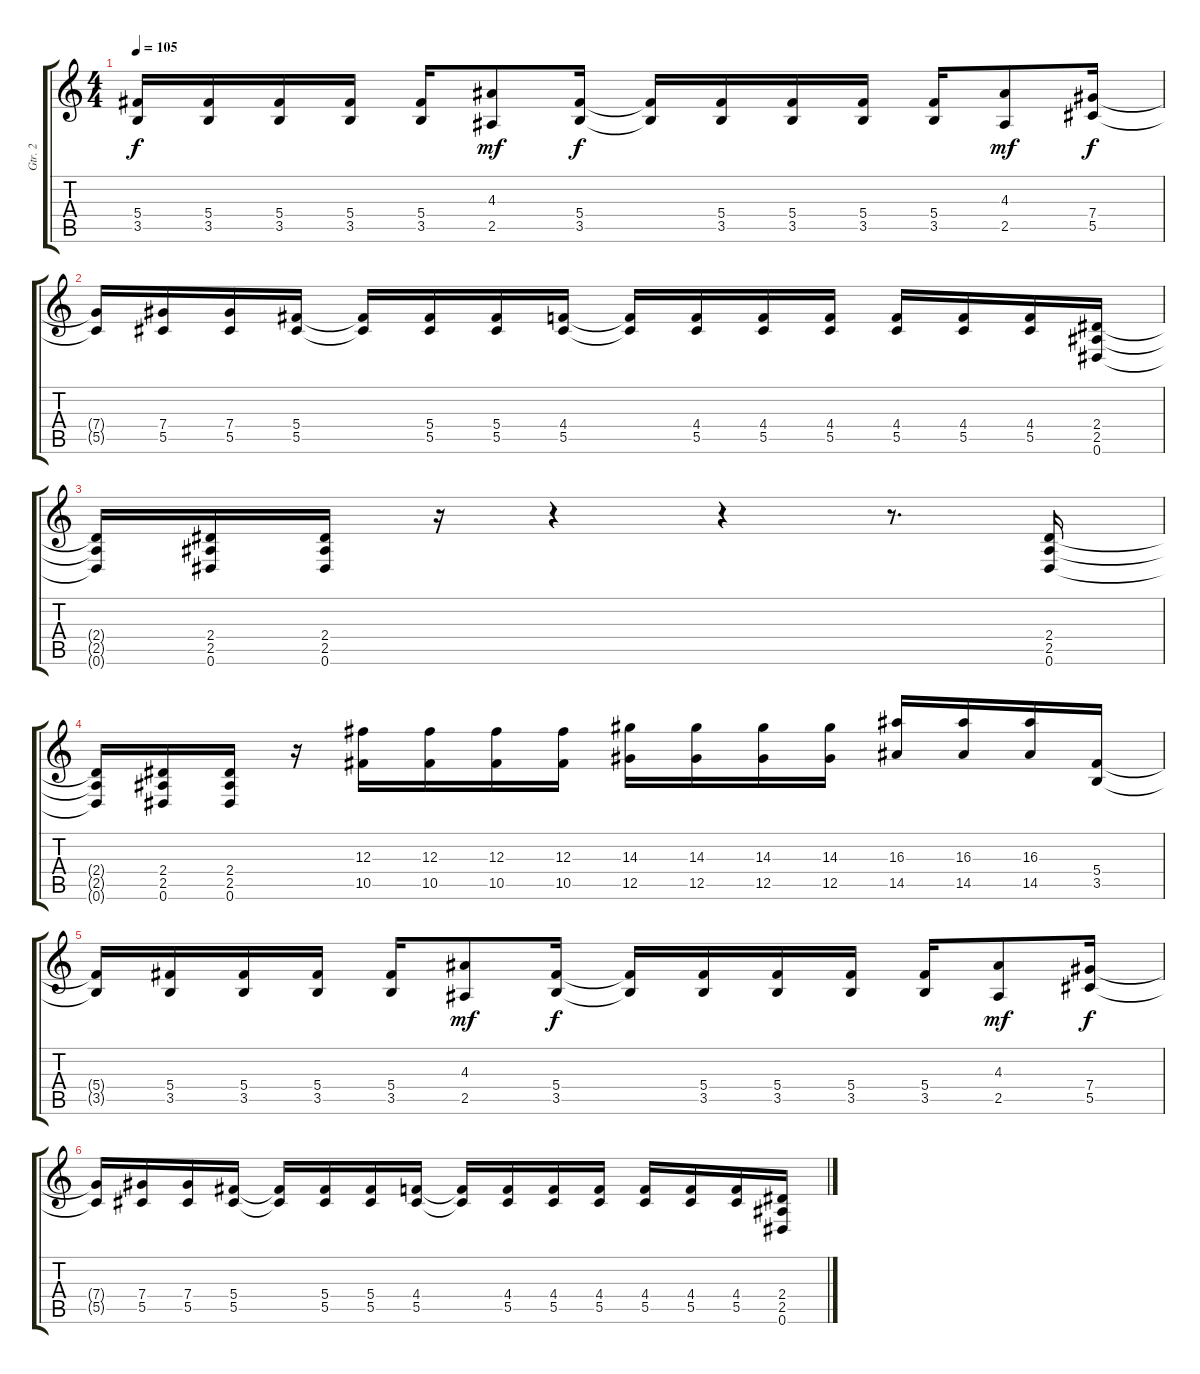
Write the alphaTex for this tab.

\track ("Gtr. 2" "Gtr. 2") {instrument overdrivenguitar}
\staff {score tabs}
\tuning (Eb4 Bb3 Gb3 Db3 Ab2 Eb2) {hide}
\ts (4 4)
\tempo 105
\clef g2
\ks c
(5.4{t} 3.5{t}).16{dy f} (5.4 3.5).16 (5.4 3.5).16 (5.4 3.5).16 (5.4 3.5).16 (4.3 2.5).8{dy mf} (5.4 3.5).16{dy f} (5.4{t} 3.5{t}).16 (5.4 3.5).16 (5.4 3.5).16 (5.4 3.5).16 (5.4 3.5).16 (4.3 2.5).8{dy mf} (7.4 5.5).16{dy f} |
(7.4{t} 5.5{t}).16 (7.4 5.5).16 (7.4 5.5).16 (5.4 5.5).16 (5.4{t} 5.5{t}).16 (5.4 5.5).16 (5.4 5.5).16 (4.4 5.5).16 (4.4{t} 5.5{t}).16 (4.4 5.5).16 (4.4 5.5).16 (4.4 5.5).16 (4.4 5.5).16 (4.4 5.5).16 (4.4 5.5).16 (2.4 2.5 0.6).16 |
(2.4{t} 2.5{t} 0.6{t}).16 (2.4 2.5 0.6).16 (2.4 2.5 0.6).16 r.16 r.4 r.4 r.8{d} (2.4 2.5 0.6).16 |
(2.4{t} 2.5{t} 0.6{t}).16 (2.4 2.5 0.6).16 (2.4 2.5 0.6).16 r.16 (12.3 10.5).16 (12.3 10.5).16 (12.3 10.5).16 (12.3 10.5).16 (14.3 12.5).16 (14.3 12.5).16 (14.3 12.5).16 (14.3 12.5).16 (16.3 14.5).16 (16.3 14.5).16 (16.3 14.5).16 (5.4 3.5).16 |
(5.4{t} 3.5{t}).16 (5.4 3.5).16 (5.4 3.5).16 (5.4 3.5).16 (5.4 3.5).16 (4.3 2.5).8{dy mf} (5.4 3.5).16{dy f} (5.4{t} 3.5{t}).16 (5.4 3.5).16 (5.4 3.5).16 (5.4 3.5).16 (5.4 3.5).16 (4.3 2.5).8{dy mf} (7.4 5.5).16{dy f} |
(7.4{t} 5.5{t}).16 (7.4 5.5).16 (7.4 5.5).16 (5.4 5.5).16 (5.4{t} 5.5{t}).16 (5.4 5.5).16 (5.4 5.5).16 (4.4 5.5).16 (4.4{t} 5.5{t}).16 (4.4 5.5).16 (4.4 5.5).16 (4.4 5.5).16 (4.4 5.5).16 (4.4 5.5).16 (4.4 5.5).16 (2.4 2.5 0.6).16
